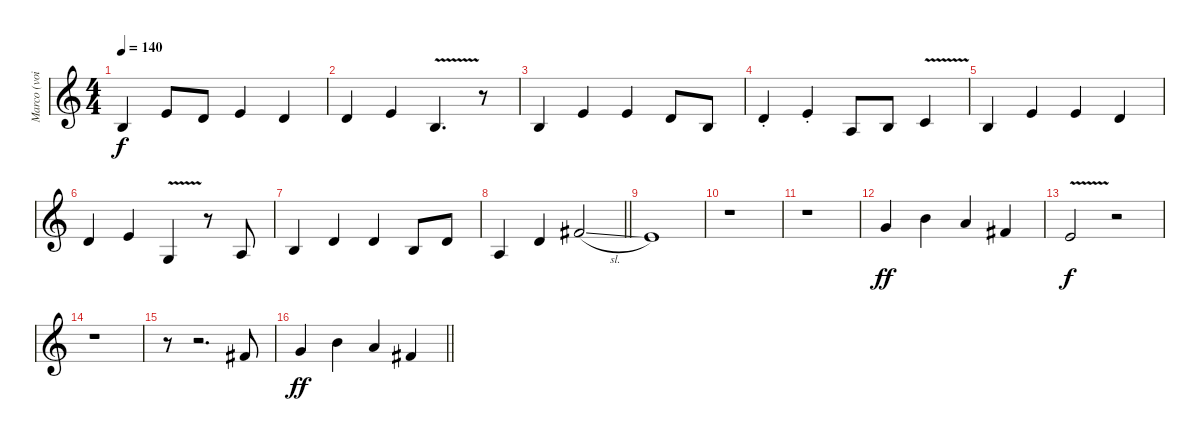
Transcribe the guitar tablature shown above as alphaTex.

\track ("Marco (voice)" "Marco (voi") {instrument oboe}
\staff {score}
\tuning (D4 A3 F3 C3 G2 D2) {hide}
\ts (4 4)
\tempo 140
\clef g2
\ks aminor
2.2.4{dy f} 2.1.8 0.1.8 2.1.4 0.1.4 |
0.1.4 2.1.4 2.2{v}.4{d} r.8 |
2.2.4 2.1.4 2.1.4 0.1.8 2.2.8 |
0.1{st}.4 2.1{st}.4 0.2.8 2.2.8 3.2{v}.4 |
2.2.4 2.1.4 2.1.4 0.1.4 |
0.1.4 2.1.4 2.3{v}.4 r.8 4.3.8 |
2.2.4 5.2.4 5.2.4 2.2.8 0.1.8 |
\barLineRight lightlight
0.2.4 0.1.4 4.1{sl}.2 |
\ks c
2.1.1 |
r.1 |
\ks aminor
r.1 |
10.2.4{dy ff} 9.1.4 12.2.4 9.2.4 |
7.2{v}.2{dy f} r.2 |
r.1 |
r.8 r.2{d} 9.2.8 |
\barLineRight lightlight
10.2.4{dy ff} 9.1.4 12.2.4 9.2.4
